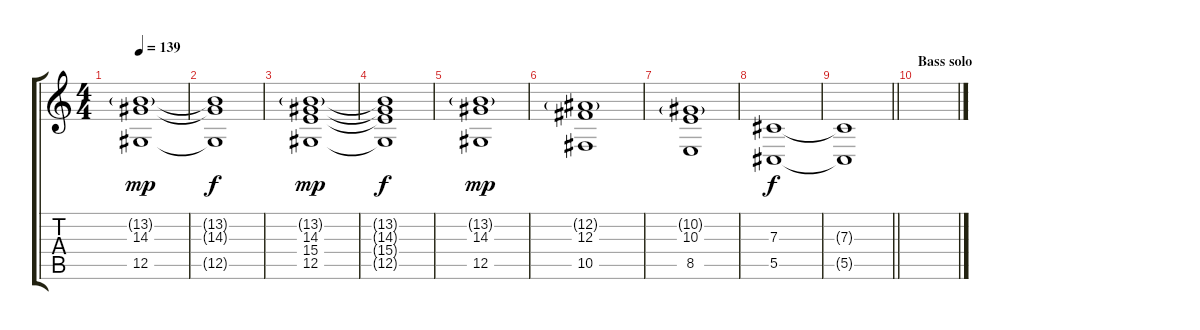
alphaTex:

\track "" {instrument stringensemble1}
\staff {score tabs}
\tuning (Eb4 Bb3 Gb3 Db3 Ab2 Eb2) {hide}
\ts (4 4)
\tempo 139
\clef g2
\ks c
(13.2{g} 14.3 12.5).1{dy mp} |
(13.2{t} 14.3{t} 12.5{t}).1{dy f} |
(13.2{g} 14.3 15.4 12.5).1{dy mp} |
(13.2{t} 14.3{t} 15.4{t} 12.5{t}).1{dy f} |
(13.2{g} 14.3 12.5).1{dy mp} |
(12.2{g} 12.3 10.5).1 |
(10.2{g} 10.3 8.5).1 |
(7.3 5.5).1{dy f} |
\barLineRight lightlight
(7.3{t} 5.5{t}).1 |
\section ("" "Bass solo")
